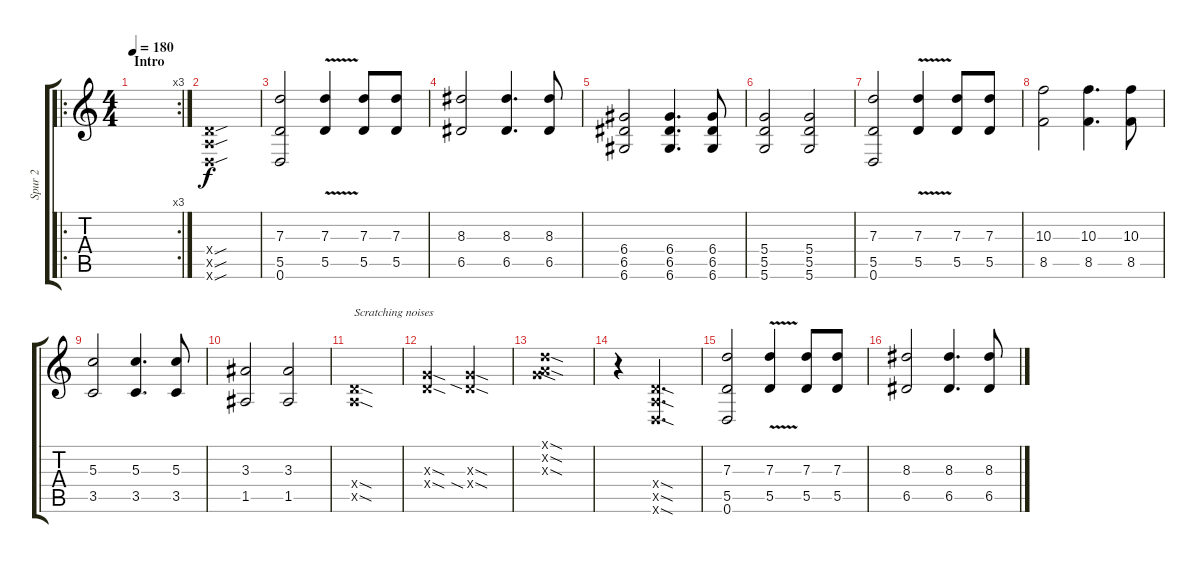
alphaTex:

\track ("Spur 2" "Spur 2") {instrument distortionguitar}
\staff {score tabs}
\tuning (D4 A3 G3 D3 A2 D2) {hide}
\ro
\rc 3
\ts (4 4)
\section ("" "Intro")
\tempo 180
\clef g2
\ks c
|
(0.4{sou x} 0.5{sou x} 0.6{sou x}).1 |
(7.3 5.5 0.6).2 (7.3{v} 5.5{v}).4 (7.3 5.5).8 (7.3 5.5).8 |
(8.3 6.5).2 (8.3 6.5).4{d} (8.3 6.5).8 |
(6.4 6.5 6.6).2 (6.4 6.5 6.6).4{d} (6.4 6.5 6.6).8 |
(5.4 5.5 5.6).2 (5.4 5.5 5.6).2 |
(7.3 5.5 0.6).2 (7.3{v} 5.5{v}).4 (7.3 5.5).8 (7.3 5.5).8 |
(10.3 8.5).2 (10.3 8.5).4{d} (10.3 8.5).8 |
(5.3 3.5).2 (5.3 3.5).4{d} (5.3 3.5).8 |
(3.3 1.5).2 (3.3 1.5).2 |
(0.4{sod x} 0.5{sod x}).1{txt "Scratching noises"} |
(0.3{sod x} 0.4{sod x}).2 (0.3{sod x} 0.4{sia sod x}).2 |
(0.1{sod x} 0.2{sod x} 0.3{sod x}).1 |
r.4 (0.4{sod x} 0.5{sod x} 0.6{sod x}).2{d} |
(7.3 5.5 0.6).2 (7.3{v} 5.5{v}).4 (7.3 5.5).8 (7.3 5.5).8 |
(8.3 6.5).2 (8.3 6.5).4{d} (8.3 6.5).8
